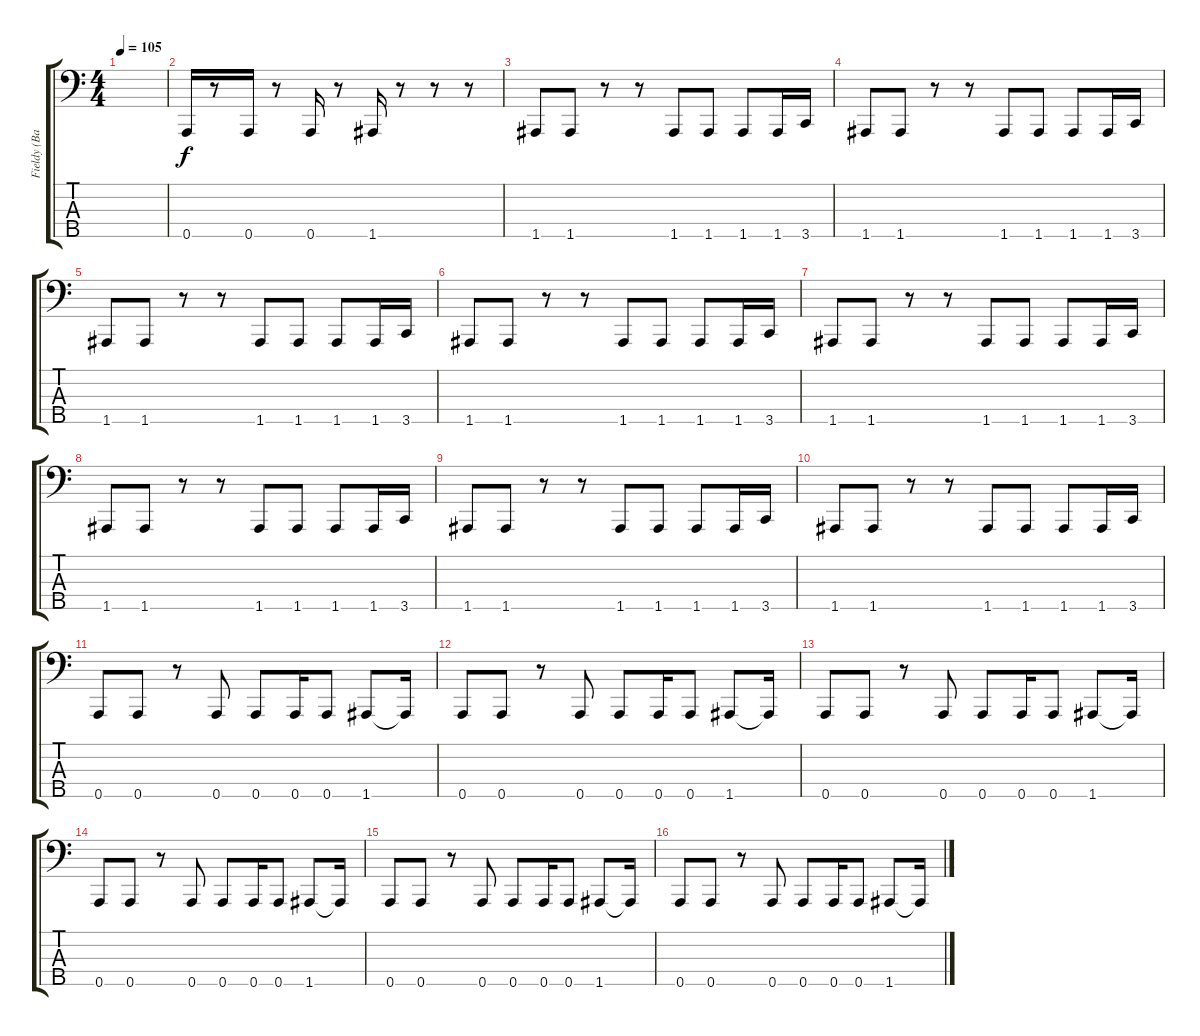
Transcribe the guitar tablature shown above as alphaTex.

\track ("Fieldy (Bass)" "Fieldy (Ba") {instrument slapbass1}
\staff {score tabs}
\tuning (F2 C2 G1 D1 A0) {hide}
\ts (4 4)
\tempo 105
\clef f4
\ks c
|
0.5.16 r.8 0.5.16 r.8 0.5.16 r.8 1.5.16 r.8 r.8 r.8 |
1.5.8 1.5.8 r.8 r.8 1.5.8 1.5.8 1.5.8 1.5.16 3.5.16 |
1.5.8 1.5.8 r.8 r.8 1.5.8 1.5.8 1.5.8 1.5.16 3.5.16 |
1.5.8 1.5.8 r.8 r.8 1.5.8 1.5.8 1.5.8 1.5.16 3.5.16 |
1.5.8 1.5.8 r.8 r.8 1.5.8 1.5.8 1.5.8 1.5.16 3.5.16 |
1.5.8 1.5.8 r.8 r.8 1.5.8 1.5.8 1.5.8 1.5.16 3.5.16 |
1.5.8 1.5.8 r.8 r.8 1.5.8 1.5.8 1.5.8 1.5.16 3.5.16 |
1.5.8 1.5.8 r.8 r.8 1.5.8 1.5.8 1.5.8 1.5.16 3.5.16 |
1.5.8 1.5.8 r.8 r.8 1.5.8 1.5.8 1.5.8 1.5.16 3.5.16 |
0.5.8 0.5.8 r.8 0.5.8 0.5.8 0.5.16 0.5.8 1.5.8 1.5{t}.16 |
0.5.8 0.5.8 r.8 0.5.8 0.5.8 0.5.16 0.5.8 1.5.8 1.5{t}.16 |
0.5.8 0.5.8 r.8 0.5.8 0.5.8 0.5.16 0.5.8 1.5.8 1.5{t}.16 |
0.5.8 0.5.8 r.8 0.5.8 0.5.8 0.5.16 0.5.8 1.5.8 1.5{t}.16 |
0.5.8 0.5.8 r.8 0.5.8 0.5.8 0.5.16 0.5.8 1.5.8 1.5{t}.16 |
0.5.8 0.5.8 r.8 0.5.8 0.5.8 0.5.16 0.5.8 1.5.8 1.5{t}.16
